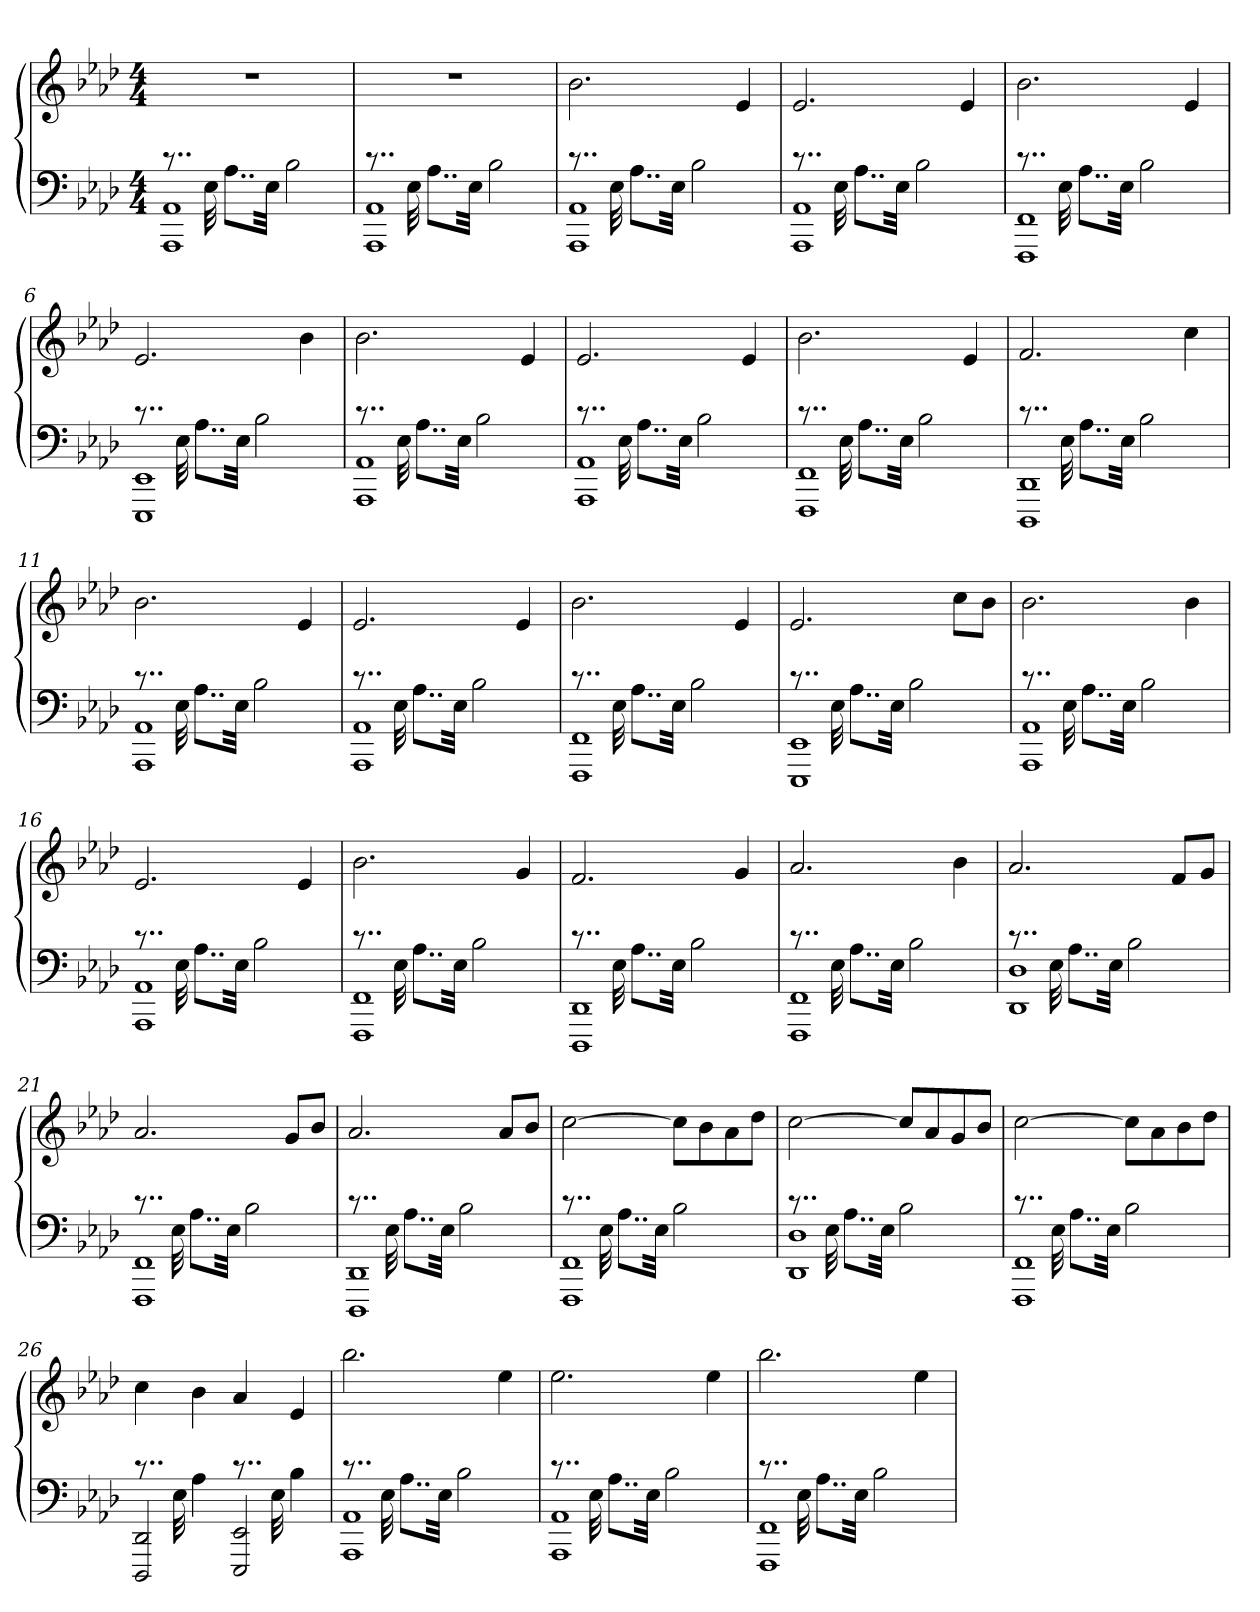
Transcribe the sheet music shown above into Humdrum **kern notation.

**kern	**kern
*part1	*part1
*staff2	*staff1
*clefF4	*clefG2
*k[b-e-a-d-]	*k[b-e-a-d-]
*A-:	*A-:
*M4/4	*M4/4
=1	=1
*^	*
1AAA- 1AA-	8..rB	1r
.	32E-\	.
.	8..A-\L	.
.	32E-\Jkk	.
.	2B-\	.
=2	=2	=2
1AAA- 1AA-	8..rB	1r
.	32E-\	.
.	8..A-\L	.
.	32E-\Jkk	.
.	2B-\	.
=3	=3	=3
1AAA- 1AA-	8..rB	2.b-\
.	32E-\	.
.	8..A-\L	.
.	32E-\Jkk	.
.	2B-\	.
.	.	4e-/
=4	=4	=4
1AAA- 1AA-	8..rB	2.e-/
.	32E-\	.
.	8..A-\L	.
.	32E-\Jkk	.
.	2B-\	.
.	.	4e-/
!!LO:LB:g=z
=5	=5	=5
1FFF 1FF	8..rB	2.b-\
.	32E-\	.
.	8..A-\L	.
.	32E-\Jkk	.
.	2B-\	.
.	.	4e-/
=6	=6	=6
1EEE- 1EE-	8..rB	2.e-/
.	32E-\	.
.	8..A-\L	.
.	32E-\Jkk	.
.	2B-\	.
.	.	4b-\
=7	=7	=7
1AAA- 1AA-	8..rB	2.b-\
.	32E-\	.
.	8..A-\L	.
.	32E-\Jkk	.
.	2B-\	.
.	.	4e-/
=8	=8	=8
1AAA- 1AA-	8..rB	2.e-/
.	32E-\	.
.	8..A-\L	.
.	32E-\Jkk	.
.	2B-\	.
.	.	4e-/
!!LO:LB:g=z
=9	=9	=9
1FFF 1FF	8..rB	2.b-\
.	32E-\	.
.	8..A-\L	.
.	32E-\Jkk	.
.	2B-\	.
.	.	4e-/
=10	=10	=10
1DDD- 1DD-	8..rB	2.f/
.	32E-\	.
.	8..A-\L	.
.	32E-\Jkk	.
.	2B-\	.
.	.	4cc\
=11	=11	=11
1AAA- 1AA-	8..rB	2.b-\
.	32E-\	.
.	8..A-\L	.
.	32E-\Jkk	.
.	2B-\	.
.	.	4e-/
=12	=12	=12
1AAA- 1AA-	8..rB	2.e-/
.	32E-\	.
.	8..A-\L	.
.	32E-\Jkk	.
.	2B-\	.
.	.	4e-/
!!LO:LB:g=z
=13	=13	=13
1FFF 1FF	8..rB	2.b-\
.	32E-\	.
.	8..A-\L	.
.	32E-\Jkk	.
.	2B-\	.
.	.	4e-/
=14	=14	=14
1EEE- 1EE-	8..rB	2.e-/
.	32E-\	.
.	8..A-\L	.
.	32E-\Jkk	.
.	2B-\	.
.	.	8cc\L
.	.	8b-\J
=15	=15	=15
1AAA- 1AA-	8..rB	2.b-\
.	32E-\	.
.	8..A-\L	.
.	32E-\Jkk	.
.	2B-\	.
.	.	4b-\
=16	=16	=16
1AAA- 1AA-	8..rB	2.e-/
.	32E-\	.
.	8..A-\L	.
.	32E-\Jkk	.
.	2B-\	.
.	.	4e-/
!!LO:LB:g=z
=17	=17	=17
1FFF 1FF	8..rB	2.b-\
.	32E-\	.
.	8..A-\L	.
.	32E-\Jkk	.
.	2B-\	.
.	.	4g/
=18	=18	=18
1DDD- 1DD-	8..rB	2.f/
.	32E-\	.
.	8..A-\L	.
.	32E-\Jkk	.
.	2B-\	.
.	.	4g/
=19	=19	=19
1FFF 1FF	8..rB	2.a-/
.	32E-\	.
.	8..A-\L	.
.	32E-\Jkk	.
.	2B-\	.
.	.	4b-\
=20	=20	=20
1DD- 1D-	8..rB	2.a-/
.	32E-\	.
.	8..A-\L	.
.	32E-\Jkk	.
.	2B-\	.
.	.	8f/L
.	.	8g/J
!!LO:PB:g=z
=21	=21	=21
1FFF 1FF	8..rB	2.a-/
.	32E-\	.
.	8..A-\L	.
.	32E-\Jkk	.
.	2B-\	.
.	.	8g/L
.	.	8b-/J
=22	=22	=22
1DDD- 1DD-	8..rB	2.a-/
.	32E-\	.
.	8..A-\L	.
.	32E-\Jkk	.
.	2B-\	.
.	.	8a-/L
.	.	8b-/J
=23	=23	=23
1FFF 1FF	8..rB	[2cc\
.	32E-\	.
.	8..A-\L	.
.	32E-\Jkk	.
.	2B-\	8cc\L]
.	.	8b-\
.	.	8a-\
.	.	8dd-\J
=24	=24	=24
1DD- 1D-	8..rB	[2cc\
.	32E-\	.
.	8..A-\L	.
.	32E-\Jkk	.
.	2B-\	8cc/L]
.	.	8a-/
.	.	8g/
.	.	8b-/J
!!LO:LB:g=z
=25	=25	=25
1FFF 1FF	8..rB	[2cc\
.	32E-\	.
.	8..A-\L	.
.	32E-\Jkk	.
.	2B-\	8cc\L]
.	.	8a-\
.	.	8b-\
.	.	8dd-\J
=26	=26	=26
2DDD-/ 2DD-/	8..rB	4cc\
.	32E-\	.
.	4A-\	4b-\
2EEE-/ 2EE-/	8..rB	4a-/
.	32E-\	.
.	4B-\	4e-/
=27	=27	=27
1AAA- 1AA-	8..rB	2.bb-\
.	32E-\	.
.	8..A-\L	.
.	32E-\Jkk	.
.	2B-\	.
.	.	4ee-\
=28	=28	=28
1AAA- 1AA-	8..rB	2.ee-\
.	32E-\	.
.	8..A-\L	.
.	32E-\Jkk	.
.	2B-\	.
.	.	4ee-\
!!LO:LB:g=z
=29	=29	=29
1FFF 1FF	8..rB	2.bb-\
.	32E-\	.
.	8..A-\L	.
.	32E-\Jkk	.
.	2B-\	.
.	.	4ee-\
*v	*v	*
=	=
*-	*-
